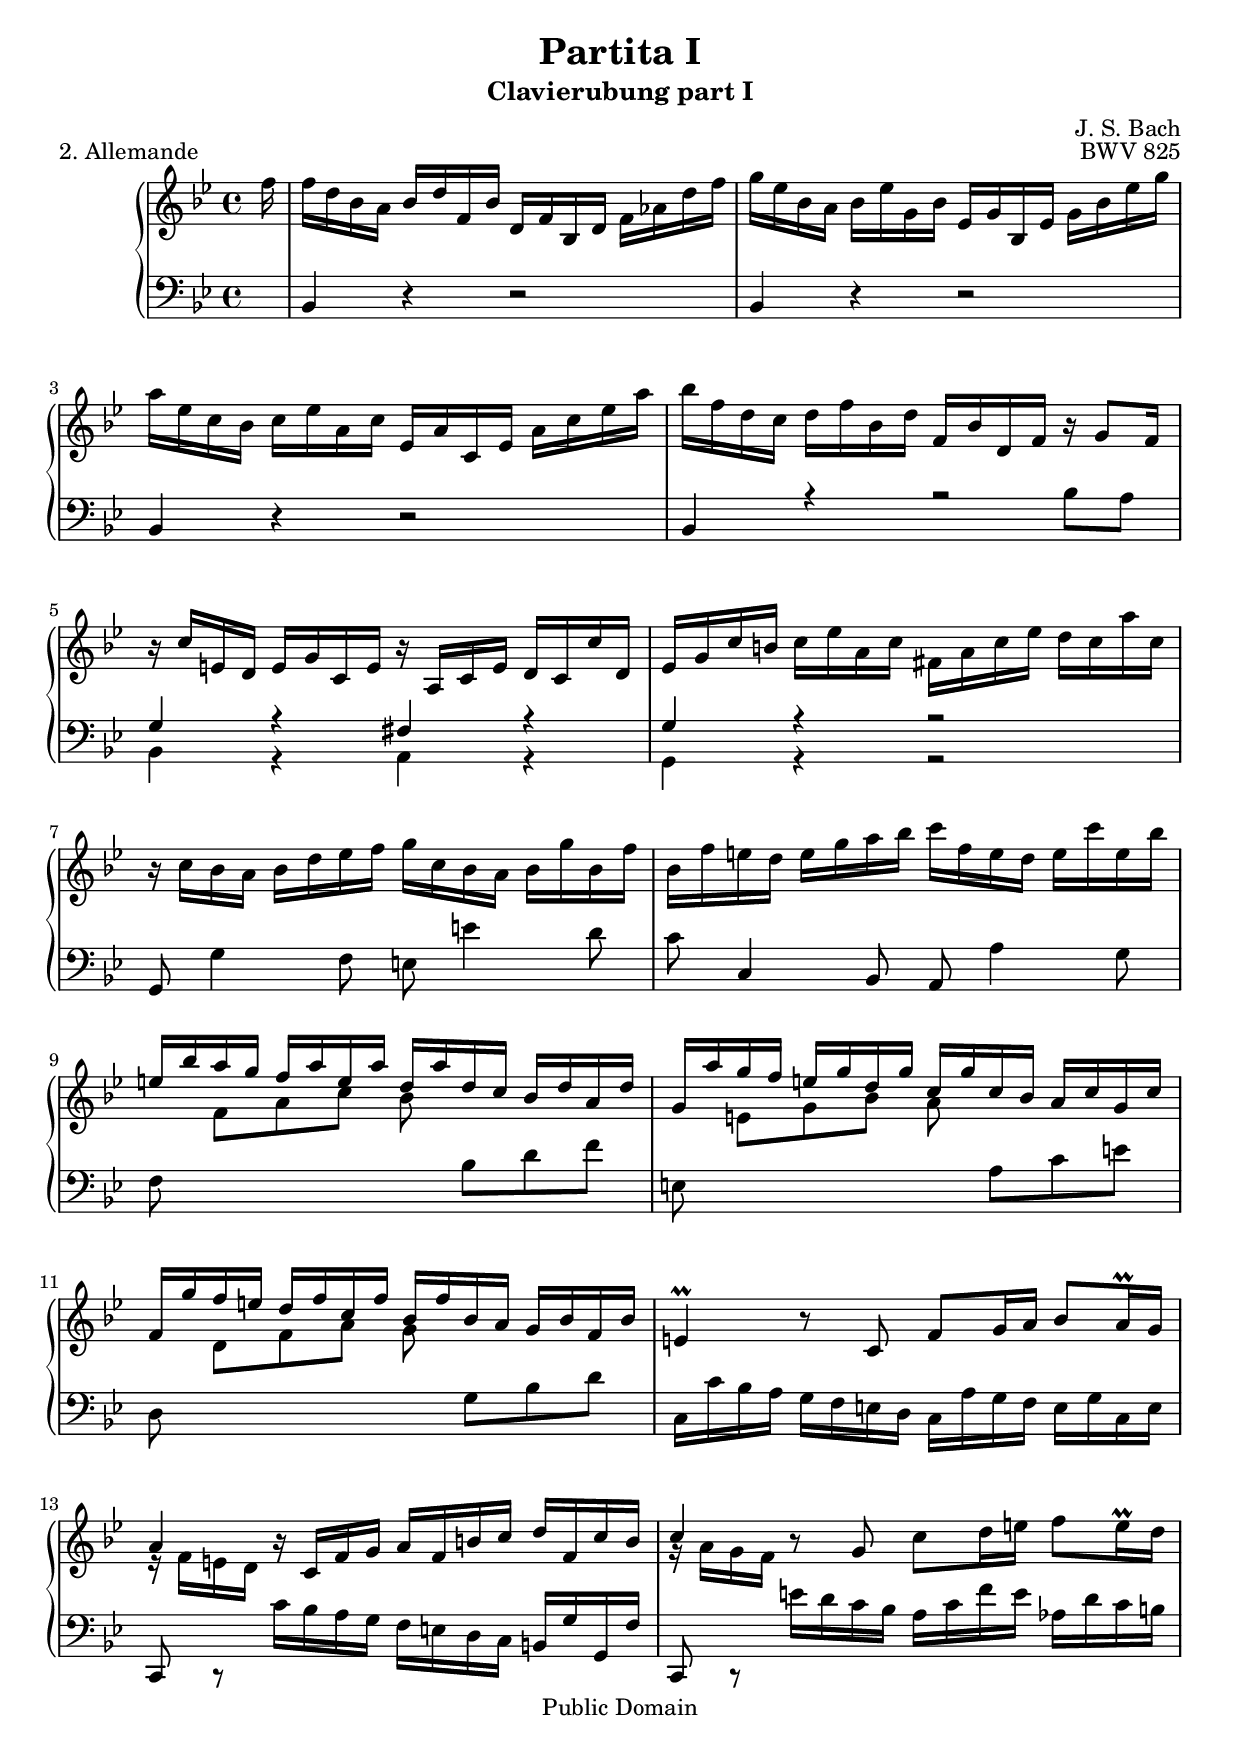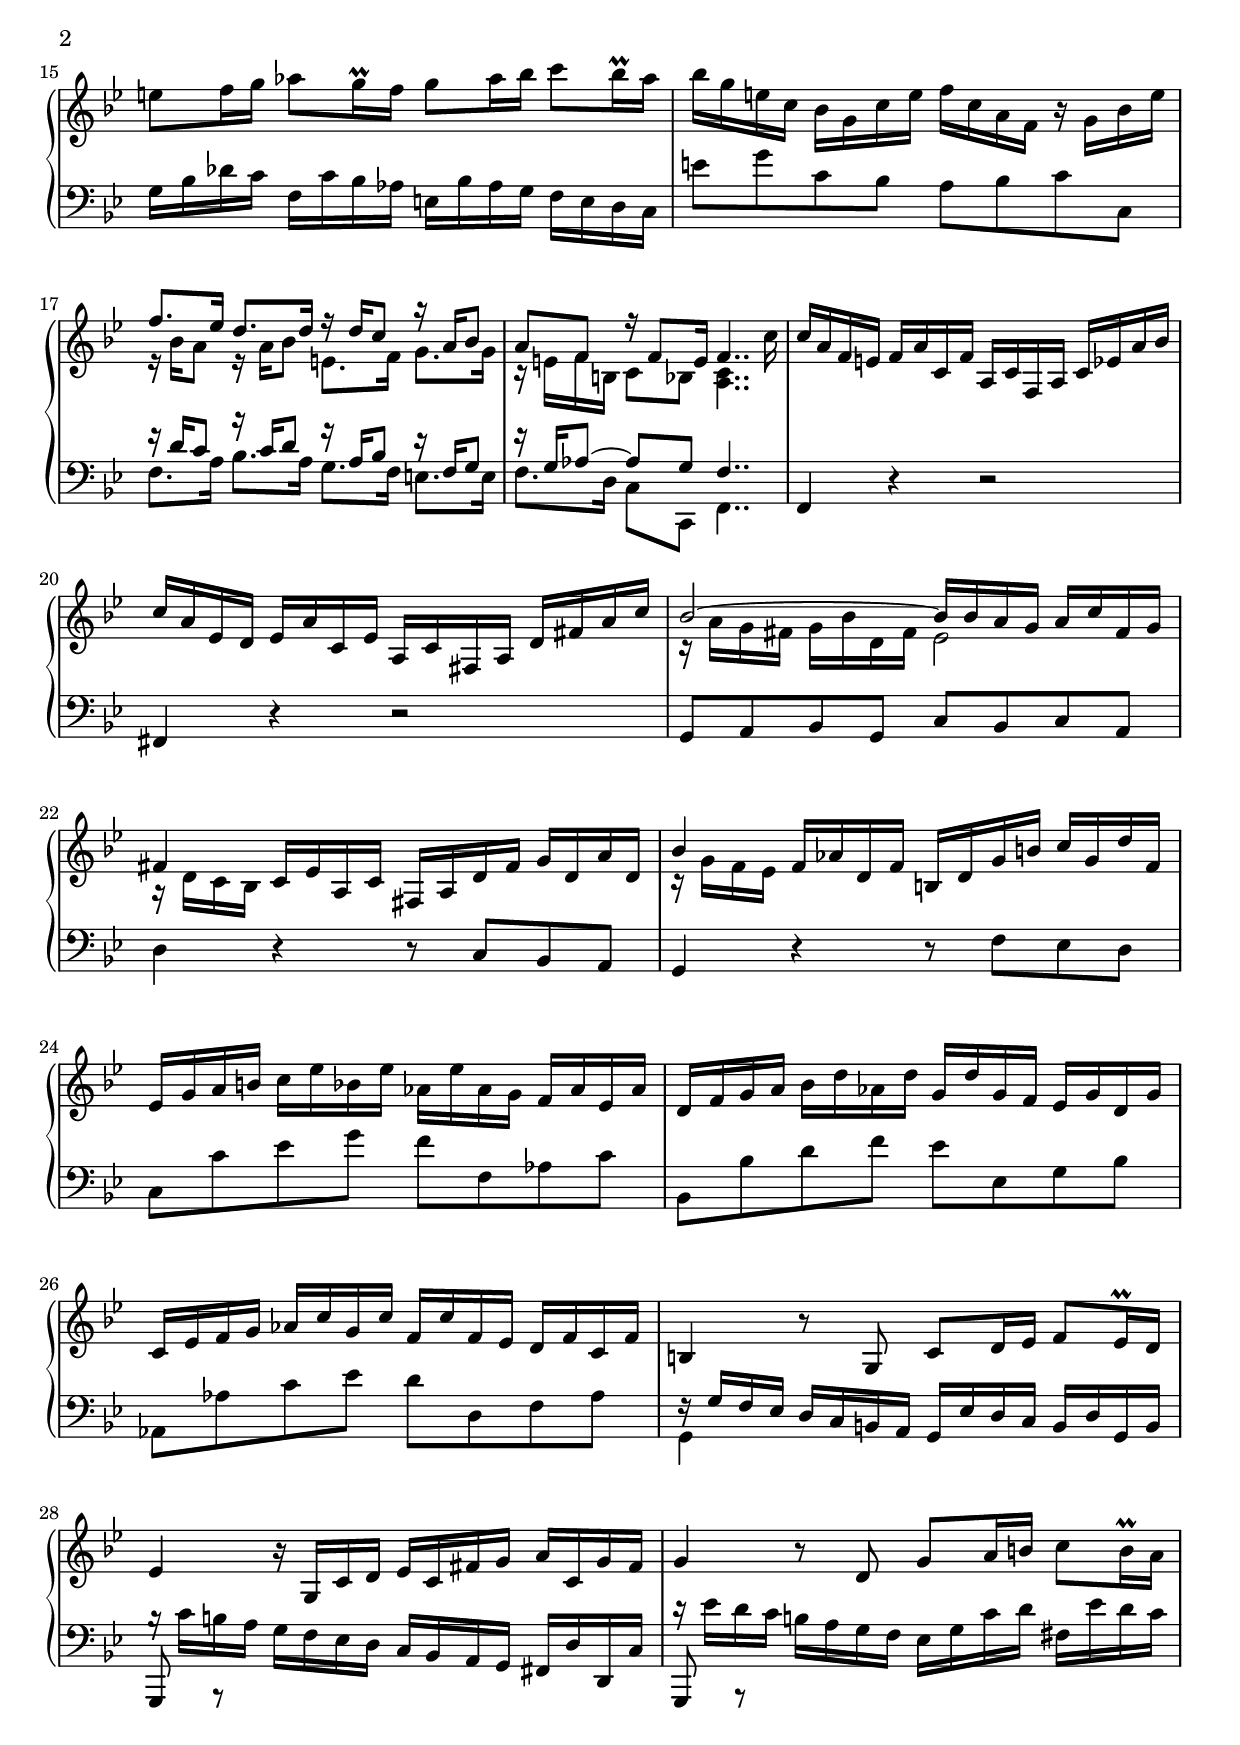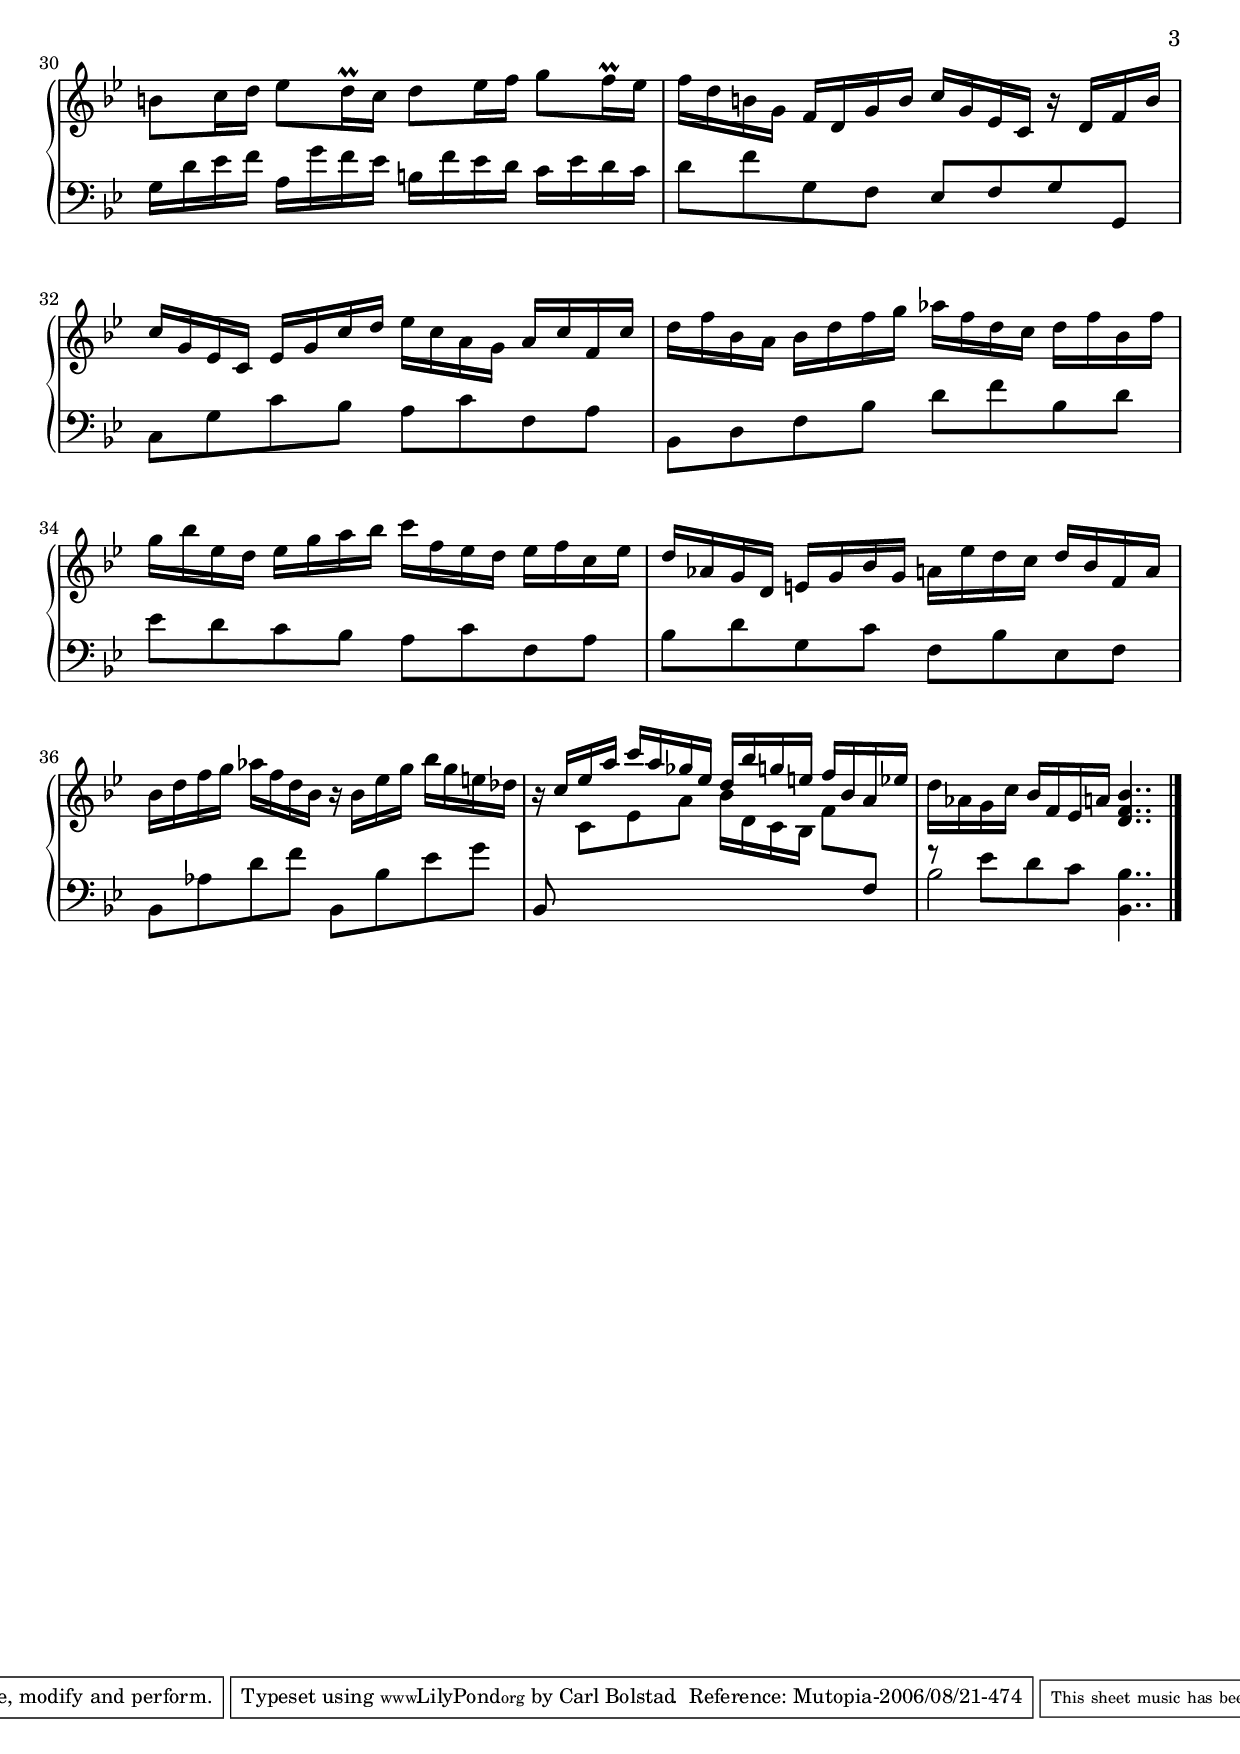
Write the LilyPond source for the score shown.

\version "2.7.40"
% This is the file to add the header to the second movement of Partita #1.
% Engraved by LilyPond, edited by Carl M. Bolstad on 8/30/2004.
% Upgraded from 2.2.5 to 2.4.1 on 1/29/2005.


\header {
  title = "Partita I"
  subtitle = "Clavierubung part I"
  composer = "J. S. Bach"
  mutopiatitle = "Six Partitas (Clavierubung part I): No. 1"
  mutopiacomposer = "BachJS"
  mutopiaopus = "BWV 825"
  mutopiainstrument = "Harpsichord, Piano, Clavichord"
  date = "1731"
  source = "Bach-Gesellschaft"
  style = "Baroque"
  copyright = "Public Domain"
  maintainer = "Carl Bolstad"
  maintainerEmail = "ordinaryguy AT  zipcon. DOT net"
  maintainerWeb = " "
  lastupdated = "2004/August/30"
  opus = "BWV 825"
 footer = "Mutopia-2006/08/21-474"
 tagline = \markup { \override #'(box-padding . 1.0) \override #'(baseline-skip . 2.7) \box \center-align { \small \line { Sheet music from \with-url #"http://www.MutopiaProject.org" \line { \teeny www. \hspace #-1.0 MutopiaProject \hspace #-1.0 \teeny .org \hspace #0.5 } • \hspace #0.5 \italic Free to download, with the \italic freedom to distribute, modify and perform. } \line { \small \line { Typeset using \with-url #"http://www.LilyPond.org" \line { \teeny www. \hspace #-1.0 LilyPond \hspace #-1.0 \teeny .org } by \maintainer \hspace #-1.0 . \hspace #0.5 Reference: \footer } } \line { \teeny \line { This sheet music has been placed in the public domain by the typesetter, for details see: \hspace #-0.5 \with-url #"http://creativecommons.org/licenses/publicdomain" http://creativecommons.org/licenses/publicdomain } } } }
}


% Now just pull in the files for the second movement by reference:

% Second movement, the Allemande:

\version "2.7.40"
% The second movement of the first Partita of J. S. Bach, set for Mutopia
% by Carl Bolstad on 8/30/2004.
% Updated from version 2.2.5 to 2.4.1 on 1/29/2005.

% Some function definitions:
cu = {\change Staff = "up" }
cd = {\change Staff = "down" }

%*************************************
TopVoice =  \relative f'' {
\partial 16*1 f16 |
f d bes a bes d f, bes d, f bes, d f aes d f |
g='' es bes a bes es g, bes es, g bes, es g bes es g |
a='' es c bes c es a, c es, a c, es a c es a |
bes='' f d c d f bes, d f, bes d, f r g8 f16 |

% Top meas 5 %%%%%%%%%%%%%%%%%%%%%%%%%

r c' e, d e g c, e r a, c e d c c' d, |
es g c b c es a, c fis, a c es d c a' c, |
r c bes a bes d es f g c, bes a bes g' bes, f' |
bes, f' e d e g a bes c f, e d e c' e, bes' |
\stemUp
e,='' bes' a g f a e a d, a' d, c bes d a d |

% Top meas 10 %%%%%%%%%%%%%%%%%%%%%%%%%

g, a' g f e g d g c, g' c, bes a c g c |
f,=' g' f e d f c f bes, f' bes, a g bes f bes |
\stemNeutral
e,4 \prall r8 c f g16 a bes8 a16 \prall g |
a4 r16 c, f g a f b c d f, c' b |
\stemUp c4 \stemNeutral r8 g c d16 e f8 e16 \prall d |

% Top meas 15 %%%%%%%%%%%%%%%%%%%%%%%%%

e8 f16 g aes8 g16 \prall f g8 aes16 bes c8 bes16 \prall aes |
bes='' g e c bes g c e f c a f r g bes e |
<<
  {
   f8. es16 d8. d16 r d c8 r16 a bes8 |
   a f r16 f8 e16 f4..
  }
  \\
  {
   r16 bes a8 r16 a bes8 e,8. f16 g8. g16 |
   r e f b, c8 bes <a c>4..
  }
>>
\bar ":|:"

c'16 |
c='' a f e f a c, f a, c f, a c es a bes |

% Top meas 20 %%%%%%%%%%%%%%%%%%%%%%%%%

c a es d es a c, es a, c fis, a d fis a c |
<<
  {
   bes2~ bes16 bes a g a c fis, g |
  }
  \\
  {
   r16 a g fis g bes d, fis es2 |
  }
>>

<< { fis4 } \\ { r16 d c bes } >> c='16 es a, c fis, a d fis g d a' d, |
<< { bes'4 } \\ { r16 g f es } >> f='16 aes d, f b, d g b c g d' f, |
es=' g a b c es bes es aes, es' aes, g f aes es aes |

% Top meas 25 %%%%%%%%%%%%%%%%%%%%%%%%%

d, f g a bes d aes d g, d' g, f es g d g |
c,=' es f g aes c g c f, c' f, es d f c f |
b,4 r8 g c d16 es f8 es16 \prall d |
es='4 r16 g, c d es c fis g a c, g' fis |
g4 r8 d g a16 b c8 b16 \prall a |

% Top meas 30 %%%%%%%%%%%%%%%%%%%%%%%%%

b8 c16 d es8 d16 \prall c d8 es16 f g8 f16 \prall es |
f='' d b g f d g b c g es c r d f b |
c g es c es g c d es c a g a c f, c' |
d f bes, a bes d f g aes f d c d f bes, f' |
g='' bes es, d es g a bes c f, es d es f c es |

% Top meas 35 %%%%%%%%%%%%%%%%%%%%%%%%%

d aes g d e g bes g a es' d c d bes f a |
bes d f g aes f d bes r bes es g bes g e des |
\stemUp r c='' es a c a ges es d bes' g e f bes, a es' \stemNeutral |
d='' aes g c bes f es a <bes f d>4.. s16 \bar "|."
}

%************************************
MiddleVoice =  \relative d' {
 \stemDown 
} 

%************************************
BottomVoice =  \relative c {
\partial 16*1 s16 |
bes4 r r2 |
bes4 r r2 |
bes4 r r2 |
<< { bes4 r r2 | } \\ { s2. bes'= 8 a } >> |

%%%%%% Bottom measure 5 %%%%%%%%%%%%%%%%%%%%

<< { g4 r fis r | g r r2 }
  \\
   { bes,4 r a r | g r r2 }
>>
g8 g'4 f8 e e'4 d8 |
c c,4 bes8 a a'4 g8 |
f 
% Let's try switching staffs instead of clefs:
\cu \stemDown
%\clef "G" 
f'[ a c] bes 
%\clef "bass" 
\cd \stemNeutral bes,[ d f] |

%%%%%% Bottom measure 10 %%%%%%%%%%%%%%%%%%%%

e,= 
% \once \override Staff.Clef #'extra-offset = #'(-0.5 . 0)
%\clef "G"
% let's try this instead:
\cu \stemDown
 e'[ g bes] a
% \once \override Staff.Clef #'extra-offset = #'(-0.5 . 0)
% \clef "bass"
\cd \stemNeutral
 a,[ c e] |
d, 
%\clef "G" 
\cu \stemDown d'[ f a] g
% \once \override Staff.Clef #'extra-offset = #'(-0.5 . 0)
% \clef "bass"
\cd \stemNeutral
 g,[ bes d] |
c,16 c' bes a g f e d c a' g f e g c, e |
<< { c,8 c \rest } \\ { \change Staff = up e''16 \rest f e d } >> \change Staff = down c bes a g f e d c b g' g, f' |
<< { c,8 c \rest } \\ { \change Staff = up g'''16 \rest a g f } >> e d c bes \change Staff = down a c f e aes, d c b |

%%%%%% Bottom measure 15 %%%%%%%%%%%%%%%%%%%%

g bes des c f, c' bes aes e bes' aes g f e d c |
e'8 g c, bes a bes c c, |
<<
  {
   r16 d' c8 r16 c d8 r16 a bes8 r16 f g8 |
   r16 g aes8~ aes g f4..
  }
 \\
  { 
   f8. a16 bes8. a16 g8. f16 e8. e16 |
   f8. d16 c8 c, f4..
  }
>>
s16 |
f4 r r2 |

%%%%%% Bottom measure 20 %%%%%%%%%%%%%%%%%%%%

fis4 r r2 |
g8 a bes g c bes c a |
d4 r r8 c bes a |
g4 r r8 f' es d |
c c' es g f f, aes c 

%%%%%% Bottom measure 25 %%%%%%%%%%%%%%%%%%%%

bes, bes' d f es es, g bes |
aes, aes' c es d d, f aes |
<< { \stemDown g,4 } \\ { \stemUp f'16 \rest g f es } >> \stemNeutral d c b a g es' d c b d g, b |
<< { g,8 a \rest } \\ { b''16 \rest c b a } >> g f es d c bes a g fis d' d, c' |
<< { g,8 a \rest } \\ { d''16 \rest es d c } >> b a g f es g c d fis, es' d c |

%%%%%% Bottom measure 30 %%%%%%%%%%%%%%%%%%%%

g d' es f a, g' f es b f' es d c es d c |
d='8 f g, f es f g g, |
c g' c bes a c f, a |
bes, d f bes d f bes, d |
es=' d c bes a c f, a |

%%%%%% Bottom measure 35 %%%%%%%%%%%%%%%%%%%%

bes= d g, c f, bes es, f |
bes, aes' d f bes,, bes' es g |
bes,, \cu \stemDown c'[ es a] bes16 d, c bes f'8 
%\once \override Staff.Clef #'extra-offset = #'(-0.5 . 0)
%\clef "bass" 
\cd \stemNeutral
f, \autoBeamOn |
<<
   { \stemDown bes2 }
  \\
   { \stemNeutral f'8 \rest es d c }
>>
<bes, bes'>4..
s16
}

%************************************
%************************************
% The score, to put it all together:
%************************************
%************************************

\score {
  \context PianoStaff <<
    \context Staff = "up" {
     \set Staff.midiInstrument = #"harpsichord"
      {
      \key bes \major
      \time 4/4
%        <<
          { \TopVoice }
%        \\
%          { \MiddleVoice }
%        >>
     }
    }
    \context Staff = "down" {
     \set Staff.midiInstrument = #"harpsichord"
      {
      \key bes \major
      \time 4/4
      \clef bass
        \BottomVoice
     }
    }
  >>
  \layout { }
  \header { piece = "2. Allemande" }
  \midi { \tempo 4 = 60 }
}

